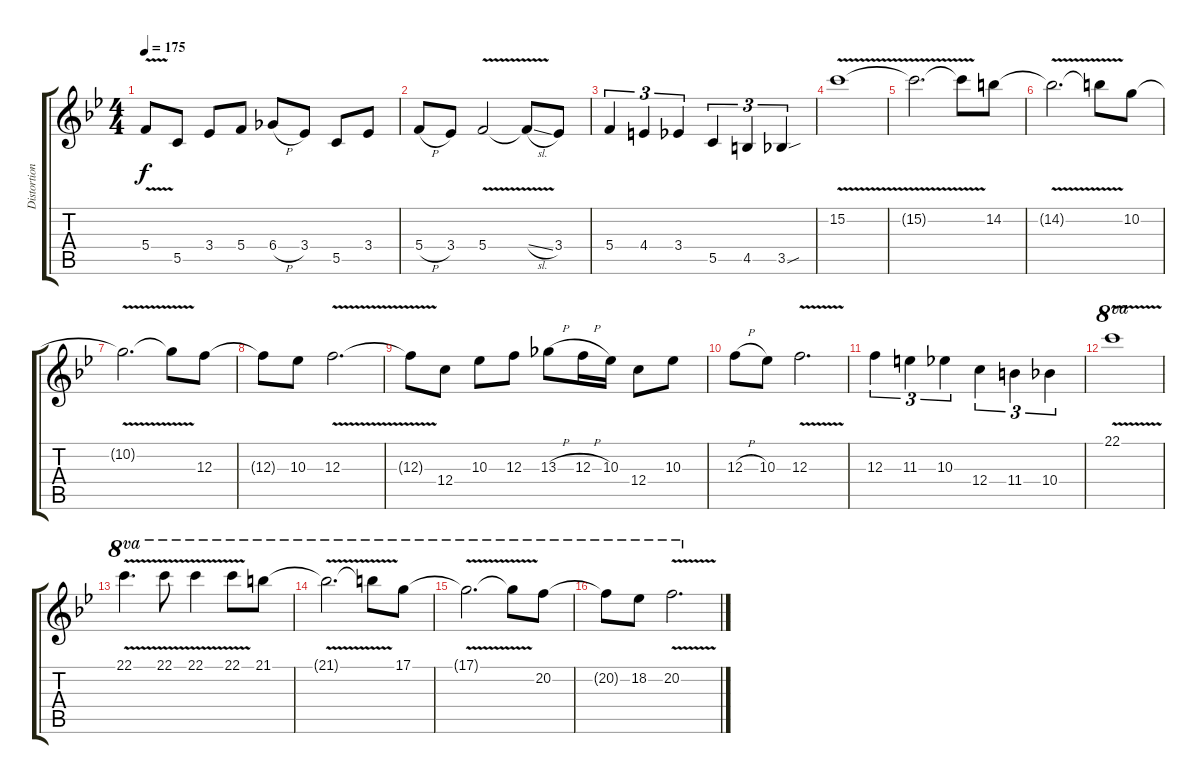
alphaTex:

\track ("Distortion Guitar" "Distortion") {instrument distortionguitar}
\staff {score tabs}
\tuning (D4 A3 F3 C3 G2 D2) {hide}
\ts (4 4)
\tempo 175
\clef g2
\ks bb
5.4{v t}.8{dy f} 5.5.8 3.4.8 5.4.8 6.4{h}.8 3.4.8 5.5.8 3.4.8 |
5.4{h}.8 3.4.8 5.4{v}.2 5.4{sl t}.8 3.4.8 |
5.4.4{tu (3 2)} 4.4.4{tu (3 2)} 3.4.4{tu (3 2)} 5.5.4{tu (3 2)} 4.5.4{tu (3 2)} 3.5{sou}.4{tu (3 2)} |
15.2{v}.1 |
15.2{v t}.2{d} 15.2{v t}.8 14.2.8 |
14.2{v t}.2{d} 14.2{v t}.8 10.2.8 |
10.2{v t}.2{d} 10.2{v t}.8 12.3.8 |
12.3{t}.8 10.3.8 12.3{v}.2{d} |
12.3{v t}.8 12.4.8 10.3.8 12.3.8 13.3{h}.8 12.3{h}.16 10.3.16 12.4.8 10.3.8 |
12.3{h}.8 10.3.8 12.3{v}.2{d} |
12.3.4{tu (3 2)} 11.3.4{tu (3 2)} 10.3.4{tu (3 2)} 12.4.4{tu (3 2)} 11.4.4{tu (3 2)} 10.4.4{tu (3 2)} |
22.1{v}.1{ot 8va} |
22.1{v}.4{d ot 8va} 22.1{v}.8{ot 8va} 22.1{v}.4{ot 8va} 22.1{v}.8{ot 8va} 21.1.8{ot 8va} |
21.1{v t}.2{d ot 8va} 21.1{v t}.8{ot 8va} 17.1.8{ot 8va} |
17.1{v t}.2{d ot 8va} 17.1{v t}.8{ot 8va} 20.2.8{ot 8va} |
20.2{t}.8{ot 8va} 18.2.8{ot 8va} 20.2{v}.2{d ot 8va}
